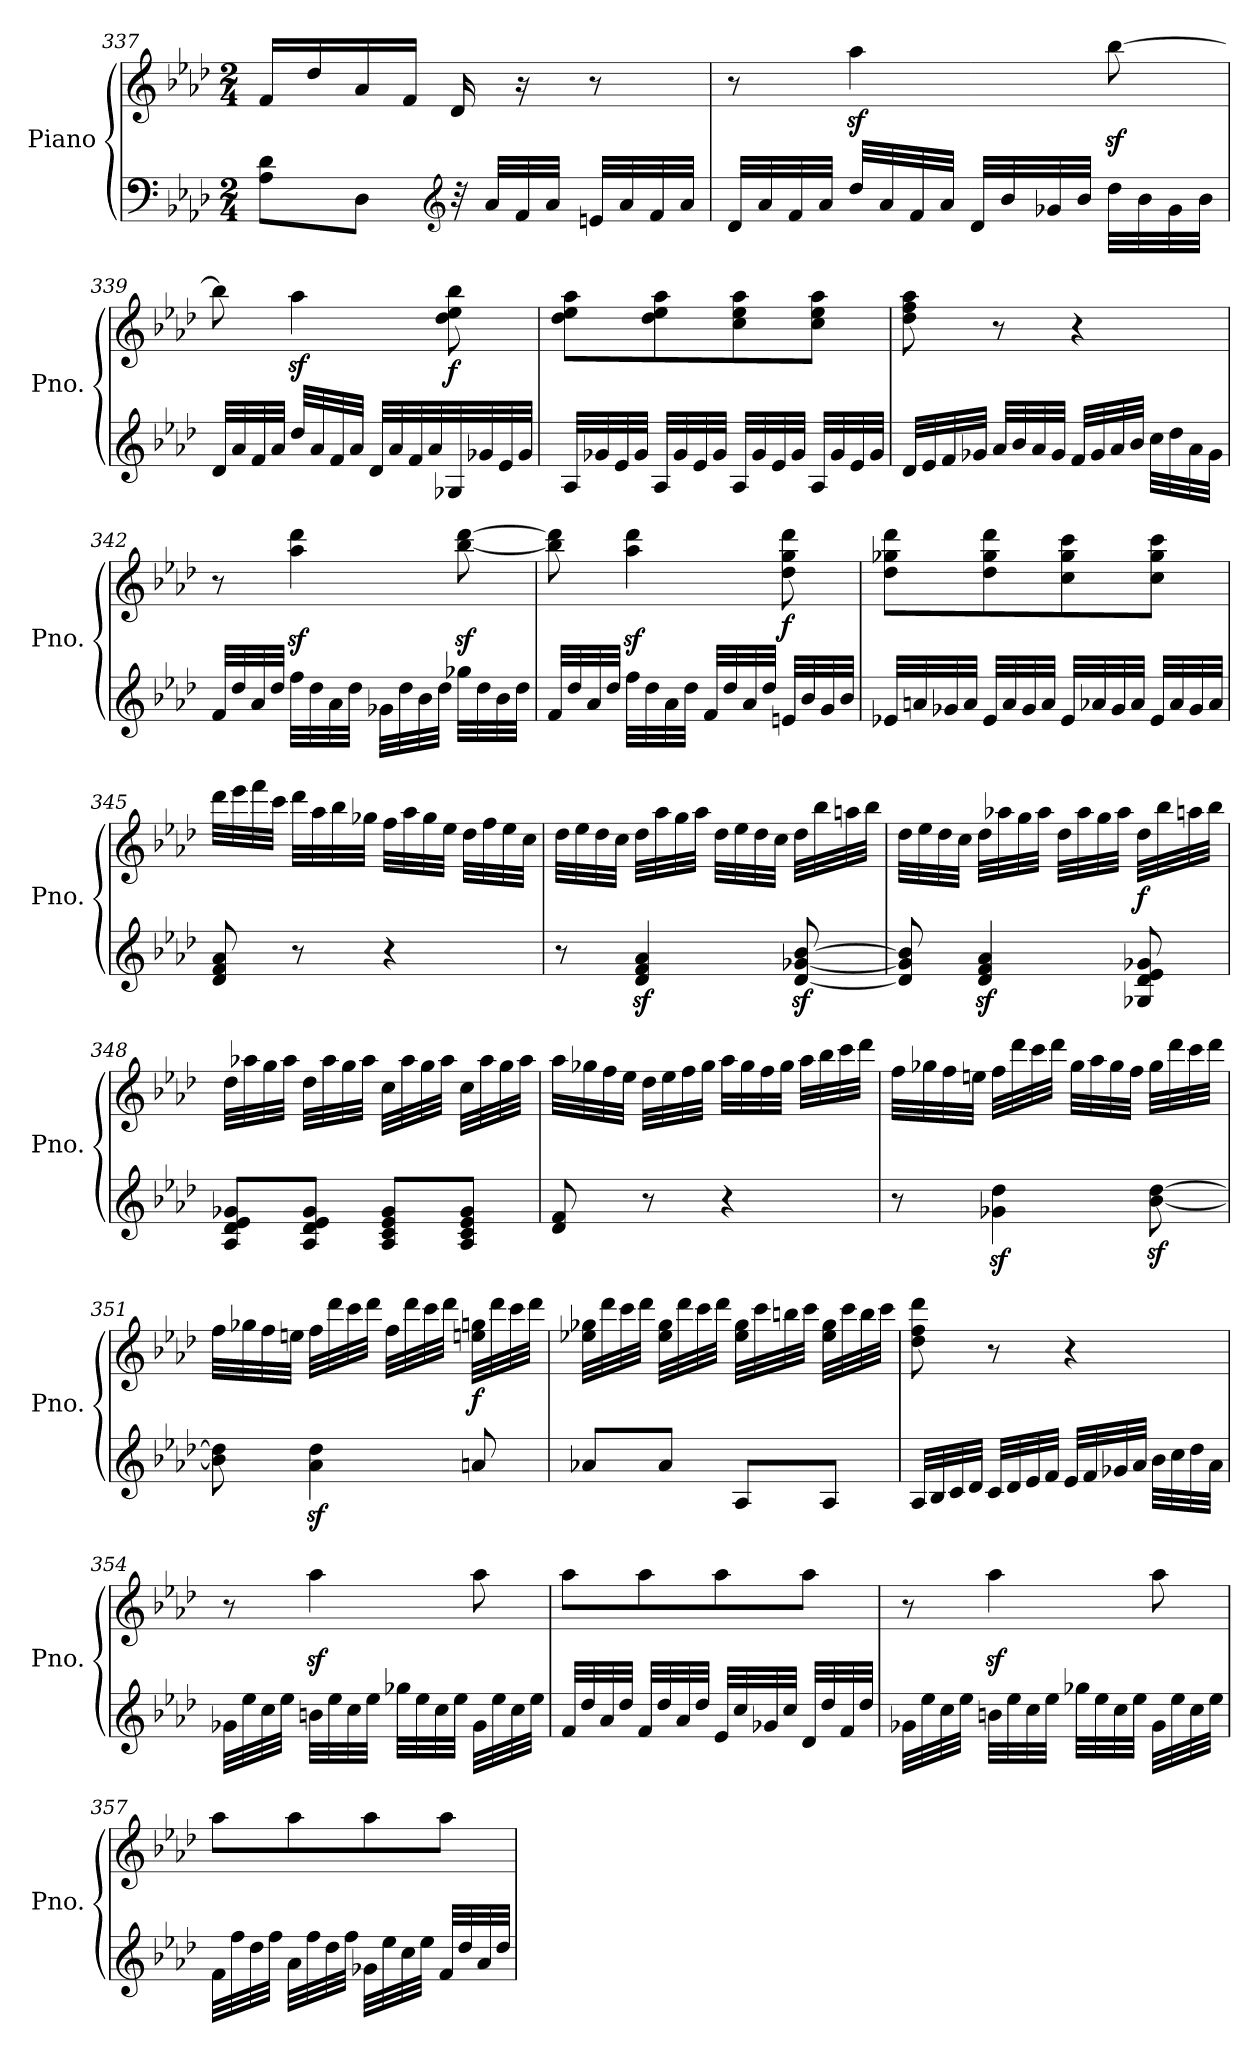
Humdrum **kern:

**kern	**kern	**dynam
*part1	*part1	*part1
*staff2	*staff1	*staff1/2
*I"Piano	*	*
*I'Pno.	*	*
*clefF4	*clefG2	*
*k[b-e-a-d-]	*k[b-e-a-d-]	*
*M2/4	*M2/4	*
=337	=337	=337
8A-\ 8d-\L	16f/LL	.
.	16dd-/	.
8D-\J	16a-/	.
.	16f/JJ	.
*clefG2	*	*
32r	16d-/	.
32a-/LLL	.	.
32f/	16r	.
32a-/JJJ	.	.
32en/LLL	8r	.
32a-/	.	.
32f/	.	.
32a-/JJJ	.	.
!!LO:LB:g=z
=338	=338	=338
32d-/LLL	8r	.
32a-/	.	.
32f/	.	.
32a-/JJJ	.	.
32dd-/LLL	4aa-z<\	.
32a-/	.	.
32f/	.	.
32a-/JJJ	.	.
32d-/LLL	.	.
32b-/	.	.
32g-X/	.	.
32b-/JJJ	.	.
32dd-\LLL	[8bb-z<\	.
32b-\	.	.
32g-\	.	.
32b-\JJJ	.	.
=339	=339	=339
32d-/LLL	8bb-\]	.
32a-/	.	.
32f/	.	.
32a-/JJJ	.	.
32dd-/LLL	4aa-z<\	.
32a-/	.	.
32f/	.	.
32a-/JJJ	.	.
32d-/LLL	.	.
32a-/	.	.
32f/	.	.
32a-/	.	.
!	!	!LO:DY:b
32G-X/	8dd-\ 8ee-\ 8bb-\	f
32g-X/	.	.
32e-/	.	.
32g-/JJJ	.	.
!!LO:LB:g=z
=340	=340	=340
32A-/LLL	8dd-\ 8ee-\ 8aa-\L	.
32g-X/	.	.
32e-/	.	.
32g-/JJJ	.	.
32A-/LLL	8dd-\ 8ee-\ 8aa-\	.
32g-/	.	.
32e-/	.	.
32g-/JJJ	.	.
32A-/LLL	8cc\ 8ee-\ 8aa-\	.
32g-/	.	.
32e-/	.	.
32g-/JJJ	.	.
32A-/LLL	8cc\ 8ee-\ 8aa-\J	.
32g-/	.	.
32e-/	.	.
32g-/JJJ	.	.
=341	=341	=341
32d-/LLL	8dd-\ 8ff\ 8aa-\	.
32e-/	.	.
32f/	.	.
32g-X/JJJ	.	.
32a-/LLL	8r	.
32b-/	.	.
32a-/	.	.
32g-/JJJ	.	.
32f/LLL	4r	.
32g-/	.	.
32a-/	.	.
32b-/JJJ	.	.
32cc\LLL	.	.
32dd-\	.	.
32a-\	.	.
32g-\JJJ	.	.
!!LO:PB:g=z
=342	=342	=342
32f/LLL	8r	.
32dd-/	.	.
32a-/	.	.
32dd-/JJJ	.	.
32ff\LLL	4aa-\z< 4ddd-\z<	.
32dd-\	.	.
32a-\	.	.
32dd-\JJJ	.	.
32g-X\LLL	.	.
32dd-\	.	.
32b-\	.	.
32dd-\JJJ	.	.
32gg-X\LLL	[8bb-\z< [8ddd-\z<	.
32dd-\	.	.
32b-\	.	.
32dd-\JJJ	.	.
=343	=343	=343
32f/LLL	8bb-\] 8ddd-\]	.
32dd-/	.	.
32a-/	.	.
32dd-/JJJ	.	.
32ff\LLL	4aa-\z< 4ddd-\z<	.
32dd-\	.	.
32a-\	.	.
32dd-\JJJ	.	.
32f/LLL	.	.
32dd-/	.	.
32a-/	.	.
32dd-/JJJ	.	.
!	!	!LO:DY:b
32en/LLL	8dd-\ 8gg\ 8ddd-\	f
32b-/	.	.
32g/	.	.
32b-/JJJ	.	.
!!LO:LB:g=z
=344	=344	=344
32e-X/LLL	8dd-\ 8gg-X\ 8ddd-\L	.
32an/	.	.
32g-X/	.	.
32a/JJJ	.	.
32e-/LLL	8dd-\ 8gg-\ 8ddd-\	.
32a/	.	.
32g-/	.	.
32a/JJJ	.	.
32e-/LLL	8cc\ 8gg-\ 8ccc\	.
32a-X/	.	.
32g-/	.	.
32a-/JJJ	.	.
32e-/LLL	8cc\ 8gg-\ 8ccc\J	.
32a-/	.	.
32g-/	.	.
32a-/JJJ	.	.
=345	=345	=345
8d-/ 8f/ 8a-/	32ddd-\LLL	.
.	32eee-\	.
.	32fff\	.
.	32ccc\JJJ	.
8r	32ddd-\LLL	.
.	32aa-\	.
.	32bb-\	.
.	32gg-X\JJJ	.
4r	32ff\LLL	.
.	32aa-\	.
.	32gg-\	.
.	32ee-\JJJ	.
.	32dd-\LLL	.
.	32ff\	.
.	32ee-\	.
.	32cc\JJJ	.
!!LO:LB:g=z
=346	=346	=346
8r	32dd-\LLL	.
.	32ee-\	.
.	32dd-\	.
.	32cc\JJJ	.
4d-/z< 4f/z< 4a-/z<	32dd-\LLL	.
.	32aa-\	.
.	32gg\	.
.	32aa-\JJJ	.
.	32dd-\LLL	.
.	32ee-\	.
.	32dd-\	.
.	32cc\JJJ	.
[8d-/z< [8g-X/z< [8b-/z<	32dd-\LLL	.
.	32bb-\	.
.	32aan\	.
.	32bb-\JJJ	.
=347	=347	=347
8d-/] 8g-/] 8b-/]	32dd-\LLL	.
.	32ee-\	.
.	32dd-\	.
.	32cc\JJJ	.
4d-/z< 4f/z< 4a-/z<	32dd-\LLL	.
.	32aa-X\	.
.	32gg\	.
.	32aa-\JJJ	.
.	32dd-\LLL	.
.	32aa-\	.
.	32gg\	.
.	32aa-\JJJ	.
!	!	!LO:DY:b
8G-X/ 8d-/ 8e-/ 8g-X/	32dd-\LLL	f
.	32bb-\	.
.	32aan\	.
.	32bb-\JJJ	.
!!LO:LB:g=z
=348	=348	=348
8A-/ 8d-/ 8e-/ 8g-X/L	32dd-\LLL	.
.	32aa-X\	.
.	32gg\	.
.	32aa-\JJJ	.
8A-/ 8d-/ 8e-/ 8g-/J	32dd-\LLL	.
.	32aa-\	.
.	32gg\	.
.	32aa-\JJJ	.
8A-/ 8c/ 8e-/ 8g-/L	32cc\LLL	.
.	32aa-\	.
.	32gg\	.
.	32aa-\JJJ	.
8A-/ 8c/ 8e-/ 8g-/J	32cc\LLL	.
.	32aa-\	.
.	32gg\	.
.	32aa-\JJJ	.
=349	=349	=349
8d-/ 8f/	32aa-\LLL	.
.	32gg-X\	.
.	32ff\	.
.	32ee-\JJJ	.
8r	32dd-\LLL	.
.	32ee-\	.
.	32ff\	.
.	32gg-\JJJ	.
4r	32aa-\LLL	.
.	32gg-\	.
.	32ff\	.
.	32gg-\JJJ	.
.	32aa-\LLL	.
.	32bb-\	.
.	32ccc\	.
.	32ddd-\JJJ	.
!!LO:LB:g=z
=350	=350	=350
8r	32ff\LLL	.
.	32gg-X\	.
.	32ff\	.
.	32een\JJJ	.
4g-X\z< 4dd-\z<	32ff\LLL	.
.	32ddd-\	.
.	32ccc\	.
.	32ddd-\JJJ	.
.	32gg-\LLL	.
.	32aa-\	.
.	32gg-\	.
.	32ff\JJJ	.
[8b-\z< [8dd-\z<	32gg-\LLL	.
.	32ddd-\	.
.	32ccc\	.
.	32ddd-\JJJ	.
=351	=351	=351
8b-\] 8dd-\]	32ff\LLL	.
.	32gg-X\	.
.	32ff\	.
.	32een\JJJ	.
4a-\z< 4dd-\z<	32ff\LLL	.
.	32ddd-\	.
.	32ccc\	.
.	32ddd-\JJJ	.
.	32ff\LLL	.
.	32ddd-\	.
.	32ccc\	.
.	32ddd-\JJJ	.
!	!	!LO:DY:b
8an/	32een\ 32ggn\LLL	f
.	32ddd-\	.
.	32ccc\	.
.	32ddd-\JJJ	.
!!LO:LB:g=z
=352	=352	=352
8a-X/L	32ee-X\ 32gg-X\LLL	.
.	32ddd-\	.
.	32ccc\	.
.	32ddd-\JJJ	.
8a-/J	32ee-\ 32gg-\LLL	.
.	32ddd-\	.
.	32ccc\	.
.	32ddd-\JJJ	.
8A-/L	32ee-\ 32gg-\LLL	.
.	32ccc\	.
.	32bbn\	.
.	32ccc\JJJ	.
8A-/J	32ee-\ 32gg-\LLL	.
.	32ccc\	.
.	32bb\	.
.	32ccc\JJJ	.
=353	=353	=353
32A-/LLL	8dd-\ 8ff\ 8ddd-\	.
32B-/	.	.
32c/	.	.
32d-/JJJ	.	.
32c/LLL	8r	.
32d-/	.	.
32e-/	.	.
32f/JJJ	.	.
32e-/LLL	4r	.
32f/	.	.
32g-X/	.	.
32a-/JJJ	.	.
32b-\LLL	.	.
32cc\	.	.
32dd-\	.	.
32a-\JJJ	.	.
!!LO:PB:g=z
=354	=354	=354
32g-X\LLL	8r	.
32ee-\	.	.
32cc\	.	.
32ee-\JJJ	.	.
32bn\LLL	4aa-z<\	.
32ee-\	.	.
32cc\	.	.
32ee-\JJJ	.	.
32gg-X\LLL	.	.
32ee-\	.	.
32cc\	.	.
32ee-\JJJ	.	.
32g-\LLL	8aa-\	.
32ee-\	.	.
32cc\	.	.
32ee-\JJJ	.	.
=355	=355	=355
32f/LLL	8aa-\L	.
32dd-/	.	.
32a-/	.	.
32dd-/JJJ	.	.
32f/LLL	8aa-\	.
32dd-/	.	.
32a-/	.	.
32dd-/JJJ	.	.
32e-/LLL	8aa-\	.
32cc/	.	.
32g-X/	.	.
32cc/JJJ	.	.
32d-/LLL	8aa-\J	.
32dd-/	.	.
32f/	.	.
32dd-/JJJ	.	.
!!LO:LB:g=z
=356	=356	=356
32g-X\LLL	8r	.
32ee-\	.	.
32cc\	.	.
32ee-\JJJ	.	.
32bn\LLL	4aa-z<\	.
32ee-\	.	.
32cc\	.	.
32ee-\JJJ	.	.
32gg-X\LLL	.	.
32ee-\	.	.
32cc\	.	.
32ee-\JJJ	.	.
32g-\LLL	8aa-\	.
32ee-\	.	.
32cc\	.	.
32ee-\JJJ	.	.
=357	=357	=357
32f\LLL	8aa-\L	.
32ff\	.	.
32dd-\	.	.
32ff\JJJ	.	.
32a-\LLL	8aa-\	.
32ff\	.	.
32dd-\	.	.
32ff\JJJ	.	.
32g-X\LLL	8aa-\	.
32ee-\	.	.
32cc\	.	.
32ee-\JJJ	.	.
32f/LLL	8aa-\J	.
32dd-/	.	.
32a-/	.	.
32dd-/JJJ	.	.
=	=	=
*-	*-	*-
